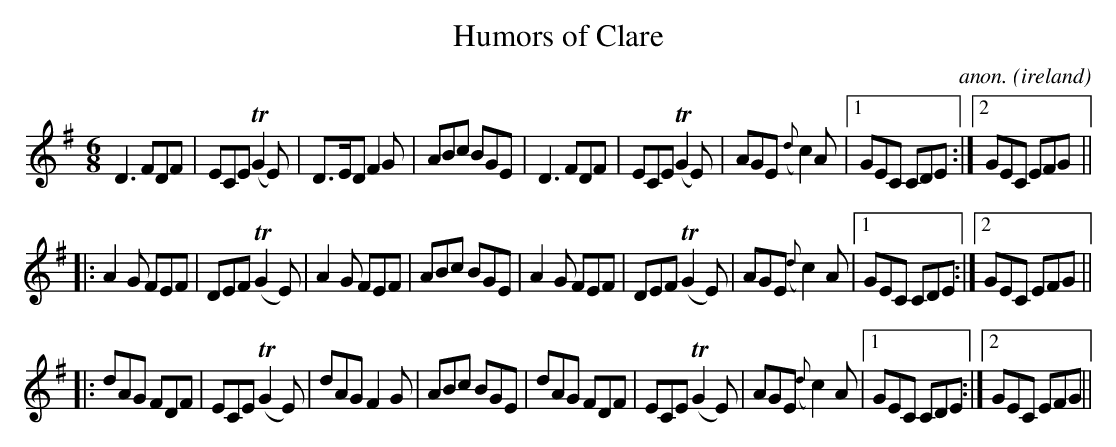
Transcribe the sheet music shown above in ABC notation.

X:1
T:Humors of Clare
O:ireland
C:anon.
m:Tn2 = (3n/o/n/ m/n/
M:6/8
L:1/8
K:G
D3 FDF|ECE (TG2E)|D>ED F2G|ABc BGE|D3 FDF|ECE (TG2E)|AGE ({d}c2)A|[1GEC CDE:|[2GEC EFG||
|:A2G FEF|DEF (TG2E)|A2G FEF|ABc BGE|A2G FEF|DEF(TG2E)|AGE ({d}c2)A|[1GEC CDE:|[2GEC EFG||
|:dAG FDF|ECE (TG2E)|dAG F2G|ABc BGE|dAG FDF|ECE (TG2E)|AGE ({d}c2)A|[1GEC CDE:|[2GEC EFG||
